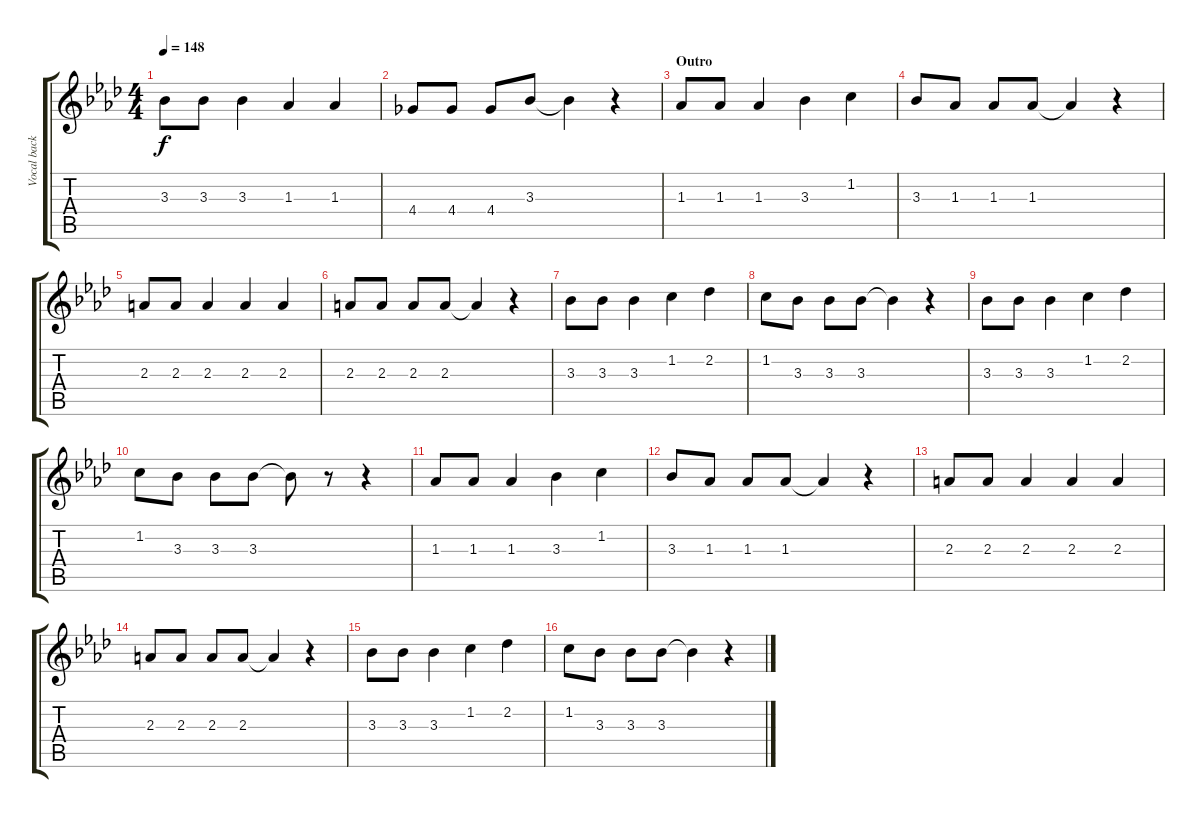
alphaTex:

\track ("Vocal backup (ten)" "Vocal back") {instrument electricguitarjazz}
\staff {score tabs}
\tuning (E4 B3 G3 D3 A2 E2) {hide}
\ts (4 4)
\tempo 148
\clef g2
\ks ab
3.3.8{dy f} 3.3.8 3.3.4 1.3.4 1.3.4 |
4.4.8 4.4.8 4.4.8 3.3.8 3.3{t}.4 r.4 |
\section ("" "Outro")
1.3.8 1.3.8 1.3.4 3.3.4 1.2.4 |
3.3.8 1.3.8 1.3.8 1.3.8 1.3{t}.4 r.4 |
2.3.8 2.3.8 2.3.4 2.3.4 2.3.4 |
2.3.8 2.3.8 2.3.8 2.3.8 2.3{t}.4 r.4 |
3.3.8 3.3.8 3.3.4 1.2.4 2.2.4 |
1.2.8 3.3.8 3.3.8 3.3.8 3.3{t}.4 r.4 |
3.3.8 3.3.8 3.3.4 1.2.4 2.2.4 |
1.2.8 3.3.8 3.3.8 3.3.8 3.3{t}.8 r.8 r.4 |
1.3.8 1.3.8 1.3.4 3.3.4 1.2.4 |
3.3.8 1.3.8 1.3.8 1.3.8 1.3{t}.4 r.4 |
2.3.8 2.3.8 2.3.4 2.3.4 2.3.4 |
2.3.8 2.3.8 2.3.8 2.3.8 2.3{t}.4 r.4 |
3.3.8 3.3.8 3.3.4 1.2.4 2.2.4 |
1.2.8 3.3.8 3.3.8 3.3.8 3.3{t}.4 r.4
